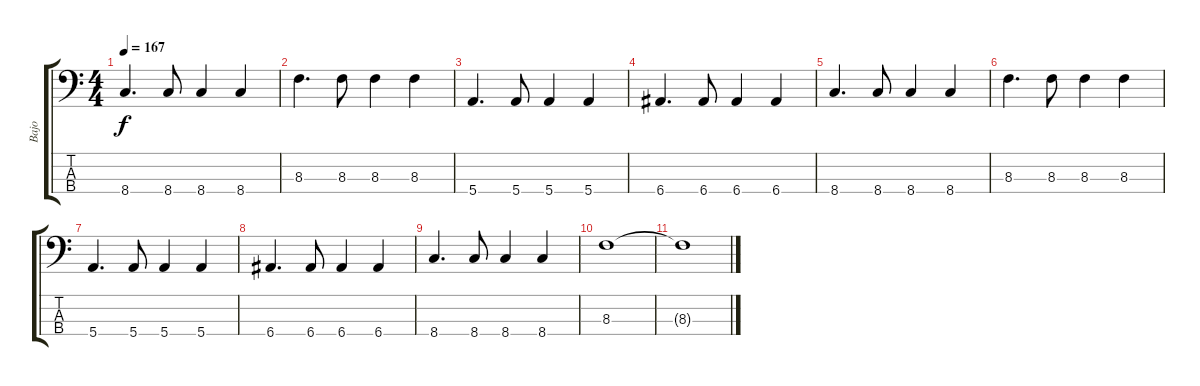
\track ("Bajo" "Bajo") {instrument electricbassfinger}
\staff {score tabs}
\tuning (G2 D2 A1 E1) {hide}
\ts (4 4)
\tempo 167
\clef f4
\ks c
8.4.4{d dy f} 8.4.8 8.4.4 8.4.4 |
8.3.4{d} 8.3.8 8.3.4 8.3.4 |
5.4.4{d} 5.4.8 5.4.4 5.4.4 |
6.4.4{d} 6.4.8 6.4.4 6.4.4 |
8.4.4{d} 8.4.8 8.4.4 8.4.4 |
8.3.4{d} 8.3.8 8.3.4 8.3.4 |
5.4.4{d} 5.4.8 5.4.4 5.4.4 |
6.4.4{d} 6.4.8 6.4.4 6.4.4 |
8.4.4{d} 8.4.8 8.4.4 8.4.4 |
8.3.1 |
8.3{t}.1
